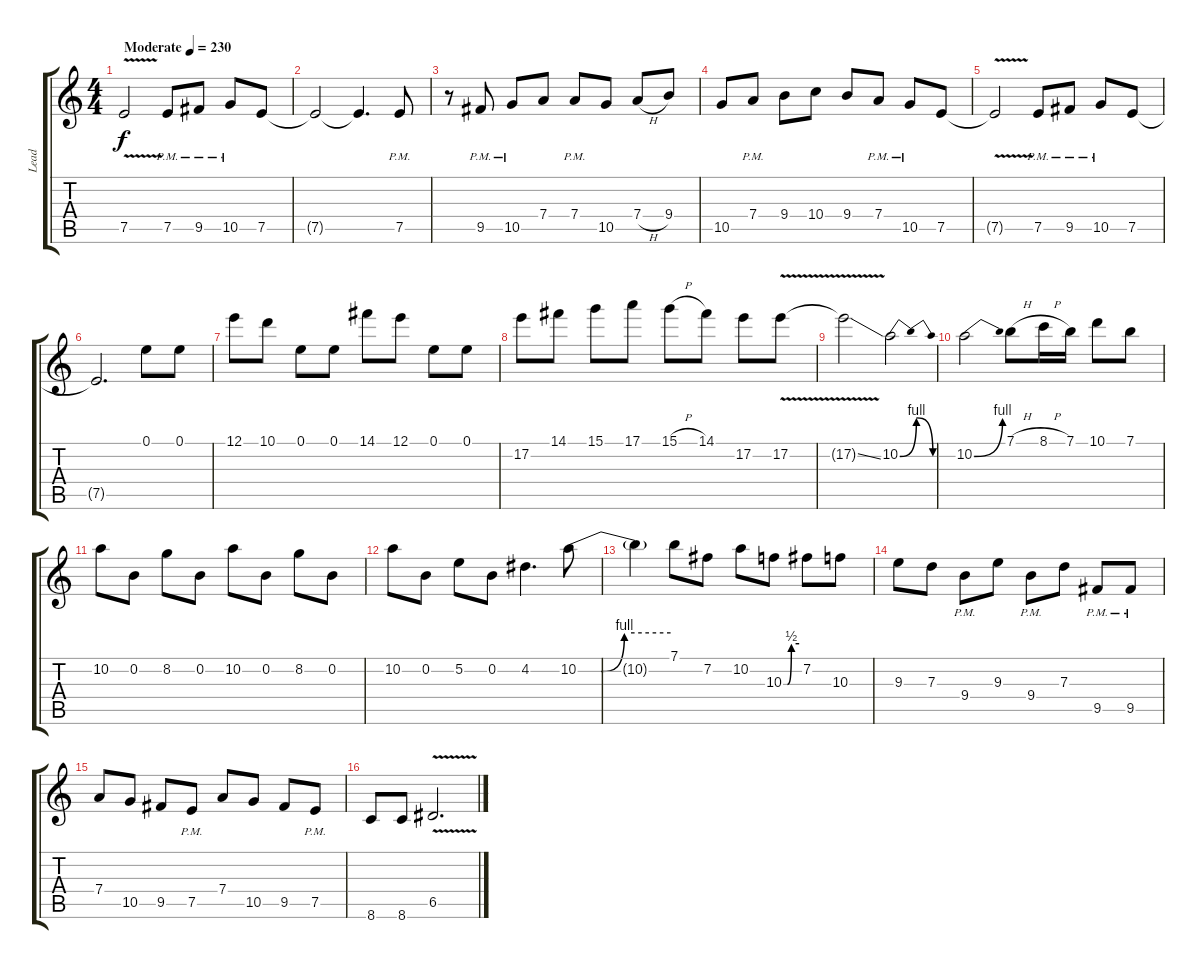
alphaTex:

\track ("Lead" "Lead") {instrument acousticguitarsteel}
\staff {score tabs}
\tuning (E4 B3 G3 D3 A2 E2) {hide}
\ts (4 4)
\tempo (230 "Moderate")
\clef g2
\ks c
7.5{v}.2{dy f instrument acousticguitarsteel} 7.5{pm}.8 9.5{pm}.8 10.5{pm}.8 7.5.8 |
7.5{t}.2 7.5{t}.4{d} 7.5{pm}.8 |
r.8 9.5{pm}.8 10.5{pm}.8 7.4.8 7.4{pm}.8 10.5.8 7.4{h}.8 9.4.8 |
10.5.8 7.4{pm}.8 9.4.8 10.4.8 9.4.8 7.4{pm}.8 10.5{pm}.8 7.5.8 |
7.5{v t}.2 7.5{pm}.8 9.5{pm}.8 10.5{pm}.8 7.5.8 |
7.5{t}.2{d} 0.1.8 0.1.8 |
12.1.8 10.1.8 0.1.8 0.1.8 14.1.8 12.1.8 0.1.8 0.1.8 |
17.2.8 14.1.8 15.1.8 17.1.8 15.1{h}.8 14.1.8 17.2.8 17.2{v}.8 |
17.2{ss t}.2 10.2{be (bendrelease 0 0 15 4 45 4 60 0)}.2 |
10.2{be (bend 0 0 60 4)}.2 7.1{h}.8 8.1{h}.16 7.1.16 10.1.8 7.1.8 |
10.2.8 0.2.8 8.2.8 0.2.8 10.2.8 0.2.8 8.2.8 0.2.8 |
10.2.8 0.2.8 5.2.8 0.2.8 4.2.4{d} 10.2{be (custom 0 0 15 0 30 4 60 4)}.8 |
10.2{t}.4 7.1.8 7.2.8 10.2.8 10.3{be (custom 0 0 15 0 30 2 60 2)}.8 7.2.8 10.3.8 |
9.3.8 7.3.8 9.4{pm}.8 9.3.8 9.4{pm}.8 7.3.8 9.5{pm}.8 9.5{pm}.8 |
7.4.8 10.5.8 9.5.8 7.5{pm}.8 7.4.8 10.5.8 9.5.8 7.5{pm}.8 |
8.6.8 8.6.8 6.5{v}.2{d}
